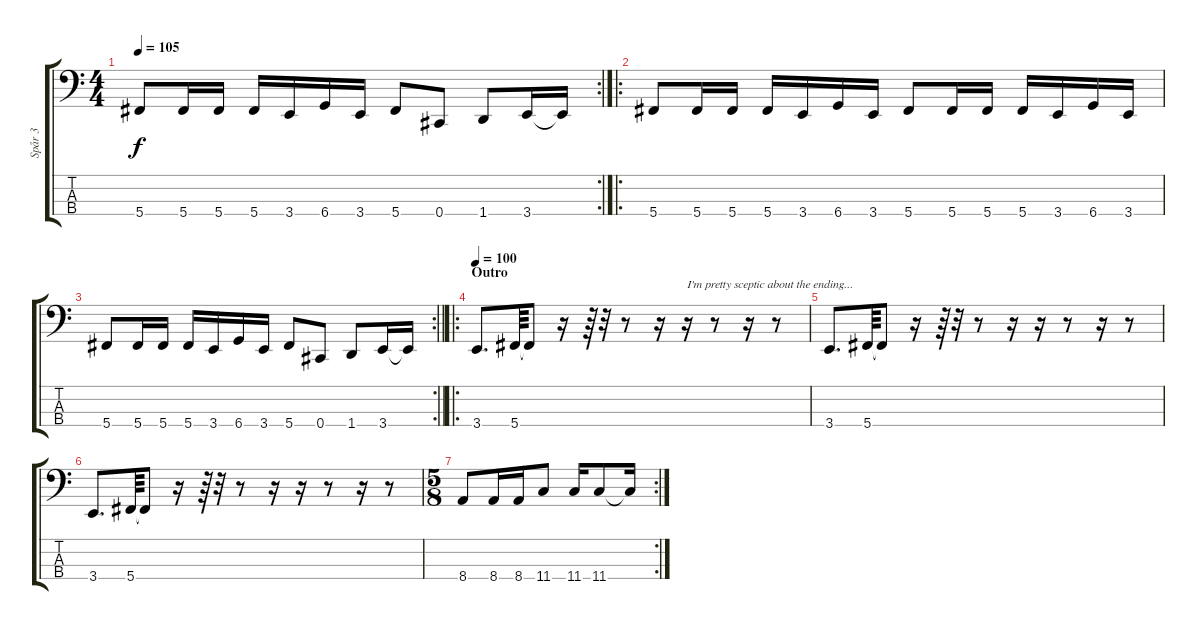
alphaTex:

\track ("Spår 3" "Spår 3") {instrument electricbasspick}
\staff {score tabs}
\tuning (Gb2 Db2 Ab1 Db1) {hide}
\rc 2
\ts (4 4)
\tempo 105
\clef f4
\ks c
5.4.8{dy f} 5.4.16 5.4.16 5.4.16 3.4.16 6.4.16 3.4.16 5.4.8 0.4.8 1.4.8 3.4.16 3.4{t}.16 |
\ro
5.4.8 5.4.16 5.4.16 5.4.16 3.4.16 6.4.16 3.4.16 5.4.8 5.4.16 5.4.16 5.4.16 3.4.16 6.4.16 3.4.16 |
\rc 2
\barLineRight lightlight
5.4.8 5.4.16 5.4.16 5.4.16 3.4.16 6.4.16 3.4.16 5.4.8 0.4.8 1.4.8 3.4.16 3.4{t}.16 |
\ro
\section ("" "Outro")
\tempo 100
3.4.8{d} 5.4.64 5.4{t}.8 r.16 r.64 r.32 r.8 r.16 r.16{txt "I'm pretty sceptic about the ending..."} r.8 r.16 r.8 |
3.4.8{d} 5.4.64 5.4{t}.8 r.16 r.64 r.32 r.8 r.16 r.16 r.8 r.16 r.8 |
3.4.8{d} 5.4.64 5.4{t}.8 r.16 r.64 r.32 r.8 r.16 r.16 r.8 r.16 r.8 |
\rc 2
\ts (5 8)
8.4.8 8.4.16 8.4.16 11.4.8 11.4.16 11.4.8 11.4{t}.16
